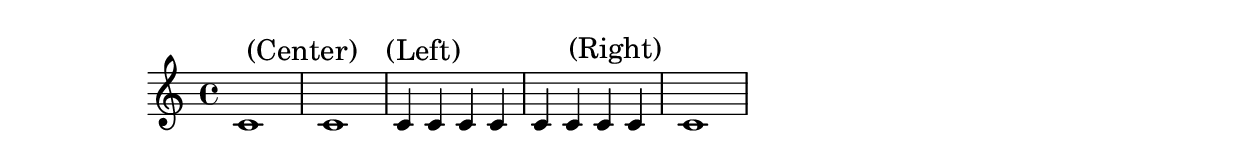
%% Do not edit this file; it is automatically
%% generated from LSR http://lsr.dsi.unimi.it
%% This file is in the public domain.
\version "2.13.31"

\header {
  lsrtags = "text"

  texidoc = "
By default the @code{\\mark} command centers objects over a bar line.
This behavior can be modified to align at right or left.

"
  doctitle = "Aligning objects created with the \\mark command"
} % begin verbatim

\relative c' {
  c1 \mark "(Center)"
  c1
  \once \override Score.RehearsalMark #'self-alignment-X = #LEFT
  \mark "(Left)"
  c4 c c c
  c4 c c c
  \once \override Score.RehearsalMark #'self-alignment-X = #RIGHT
  \mark "(Right)"
  c1
}


